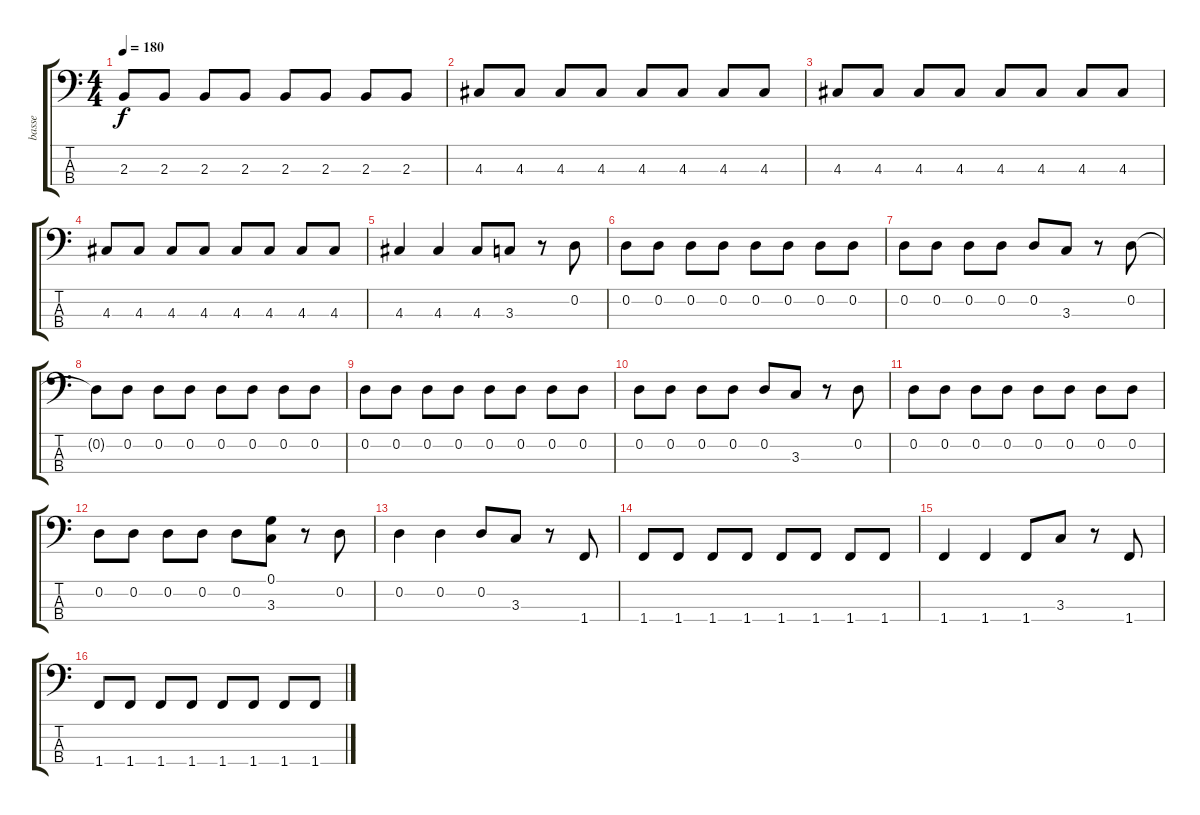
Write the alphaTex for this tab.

\track ("basse" "basse") {instrument electricbassfinger}
\staff {score tabs}
\tuning (G2 D2 A1 E1) {hide}
\ts (4 4)
\tempo 180
\clef f4
\ks c
2.3.8{dy f} 2.3.8 2.3.8 2.3.8 2.3.8 2.3.8 2.3.8 2.3.8 |
4.3.8 4.3.8 4.3.8 4.3.8 4.3.8 4.3.8 4.3.8 4.3.8 |
4.3.8 4.3.8 4.3.8 4.3.8 4.3.8 4.3.8 4.3.8 4.3.8 |
4.3.8 4.3.8 4.3.8 4.3.8 4.3.8 4.3.8 4.3.8 4.3.8 |
4.3.4 4.3.4 4.3.8 3.3.8 r.8 0.2.8 |
0.2.8 0.2.8 0.2.8 0.2.8 0.2.8 0.2.8 0.2.8 0.2.8 |
0.2.8 0.2.8 0.2.8 0.2.8 0.2.8 3.3.8 r.8 0.2.8 |
0.2{t}.8 0.2.8 0.2.8 0.2.8 0.2.8 0.2.8 0.2.8 0.2.8 |
0.2.8 0.2.8 0.2.8 0.2.8 0.2.8 0.2.8 0.2.8 0.2.8 |
0.2.8 0.2.8 0.2.8 0.2.8 0.2.8 3.3.8 r.8 0.2.8 |
0.2.8 0.2.8 0.2.8 0.2.8 0.2.8 0.2.8 0.2.8 0.2.8 |
0.2.8 0.2.8 0.2.8 0.2.8 0.2.8 (0.1 3.3).8 r.8 0.2.8 |
0.2.4 0.2.4 0.2.8 3.3.8 r.8 1.4.8 |
1.4.8 1.4.8 1.4.8 1.4.8 1.4.8 1.4.8 1.4.8 1.4.8 |
1.4.4 1.4.4 1.4.8 3.3.8 r.8 1.4.8 |
1.4.8 1.4.8 1.4.8 1.4.8 1.4.8 1.4.8 1.4.8 1.4.8
